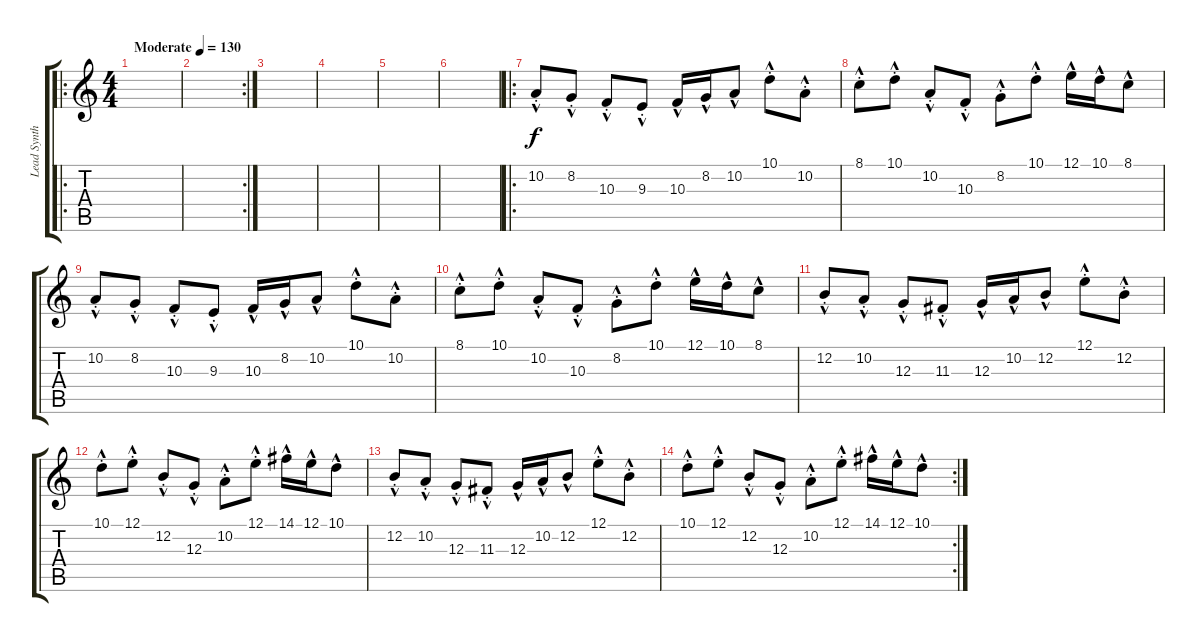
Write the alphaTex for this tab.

\track ("Lead Synth" "Lead Synth") {instrument lead1square}
\staff {score tabs}
\tuning (E4 B3 G3 D3 A2 E2) {hide}
\ro
\ts (4 4)
\tempo (130 "Moderate")
\clef g2
\ks c
|
\rc 2
|
|
|
|
|
\ro
10.2{hac st}.8 8.2{hac st}.8 10.3{hac st}.8 9.3{hac st}.8 10.3{hac}.16 8.2{hac}.16 10.2{hac}.8 10.1{hac st}.8 10.2{hac st}.8 |
8.1{hac st}.8 10.1{hac st}.8 10.2{hac st}.8 10.3{hac st}.8 8.2{hac st}.8 10.1{hac st}.8 12.1{hac}.16 10.1{hac}.16 8.1{hac}.8 |
10.2{hac st}.8 8.2{hac st}.8 10.3{hac st}.8 9.3{hac st}.8 10.3{hac}.16 8.2{hac}.16 10.2{hac}.8 10.1{hac st}.8 10.2{hac st}.8 |
8.1{hac st}.8 10.1{hac st}.8 10.2{hac st}.8 10.3{hac st}.8 8.2{hac st}.8 10.1{hac st}.8 12.1{hac}.16 10.1{hac}.16 8.1{hac}.8 |
12.2{hac st}.8 10.2{hac st}.8 12.3{hac st}.8 11.3{hac st}.8 12.3{hac}.16 10.2{hac}.16 12.2{hac}.8 12.1{hac st}.8 12.2{hac st}.8 |
10.1{hac st}.8 12.1{hac st}.8 12.2{hac st}.8 12.3{hac st}.8 10.2{hac st}.8 12.1{hac st}.8 14.1{hac}.16 12.1{hac}.16 10.1{hac}.8 |
12.2{hac st}.8 10.2{hac st}.8 12.3{hac st}.8 11.3{hac st}.8 12.3{hac}.16 10.2{hac}.16 12.2{hac}.8 12.1{hac st}.8 12.2{hac st}.8 |
\rc 2
10.1{hac st}.8 12.1{hac st}.8 12.2{hac st}.8 12.3{hac st}.8 10.2{hac st}.8 12.1{hac st}.8 14.1{hac}.16 12.1{hac}.16 10.1{hac}.8
